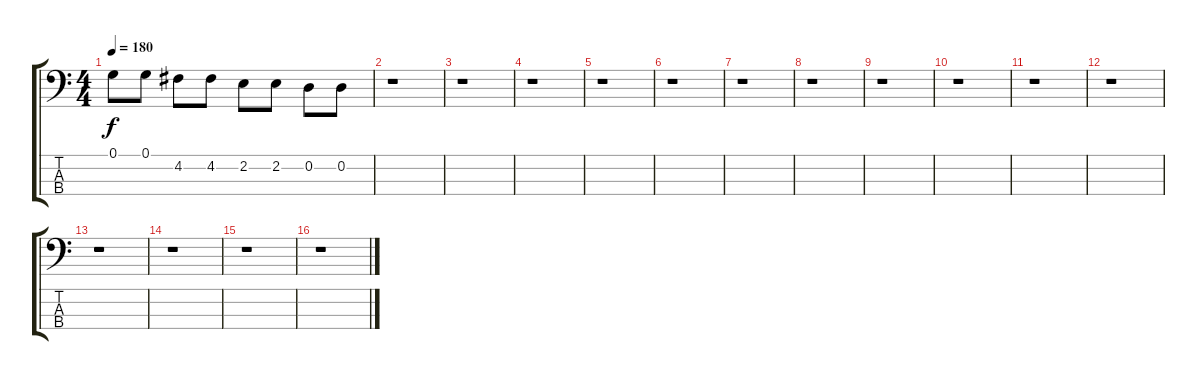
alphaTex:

\track "" {instrument electricbasspick}
\staff {score tabs}
\tuning (G2 D2 A1 E1) {hide}
\ts (4 4)
\tempo 180
\clef f4
\ks c
0.1.8{dy f} 0.1.8 4.2.8 4.2.8 2.2.8 2.2.8 0.2.8 0.2.8 |
r.1 |
r.1 |
r.1 |
r.1 |
r.1 |
r.1 |
r.1 |
r.1 |
r.1 |
r.1 |
r.1 |
r.1 |
r.1 |
r.1 |
r.1
